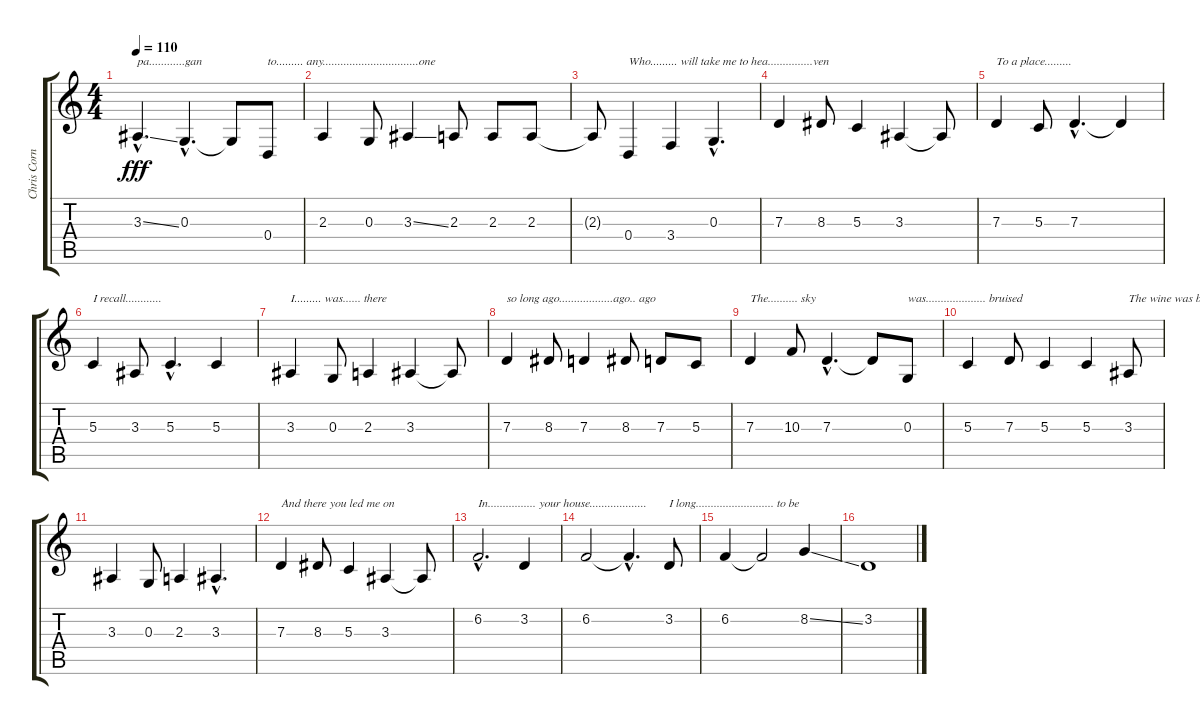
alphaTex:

\track ("Chris Cornell" "Chris Corn") {instrument choiraahs}
\staff {score tabs}
\tuning (E4 B3 G3 D3 A2 D2) {hide}
\ts (4 4)
\tempo 110
\clef g2
\ks c
3.3{ss hac}.4{d txt "pa............gan " dy fff} 0.3{hac}.4{d} 0.3{t}.8 0.4.8{txt "to......... any................................one"} |
2.3.4 0.3.8 3.3{ss}.4 2.3.8 2.3.8 2.3.8 |
2.3{t}.8 0.4.4{txt "Who......... will take me to hea...............ven"} 3.4.4 0.3{hac}.4{d} |
7.3.4 8.3.8 5.3.4 3.3.4 3.3{t}.8 |
7.3.4{txt "To a place......... "} 5.3.8 7.3{hac}.4{d} 7.3{t}.4 |
5.3.4{txt "I recall............"} 3.3.8 5.3{hac}.4{d} 5.3.4 |
3.3.4{txt "I......... was...... there "} 0.3.8 2.3.4 3.3.4 3.3{t}.8 |
7.3.4{txt "so long ago..................ago.. ago"} 8.3.8 7.3.4 8.3.8 7.3.8 5.3.8 |
7.3.4{txt "The.......... sky "} 10.3.8 7.3{hac}.4{d} 7.3{t}.8 0.3.8{txt "was.................... bruised"} |
5.3.4 7.3.8 5.3.4 5.3.4 3.3.8{txt "The wine was bled"} |
3.3.4 0.3.8 2.3.4 3.3{hac}.4{d} |
7.3.4{txt "And there you led me on "} 8.3.8 5.3.4 3.3.4 3.3{t}.8 |
6.2{hac}.2{d txt "In................ your house................... "} 3.2.4 |
6.2.2 6.2{hac t}.4{d} 3.2.8{txt "I long.......................... to be"} |
6.2.4 6.2{t}.2 8.2{ss}.4 |
3.2.1
